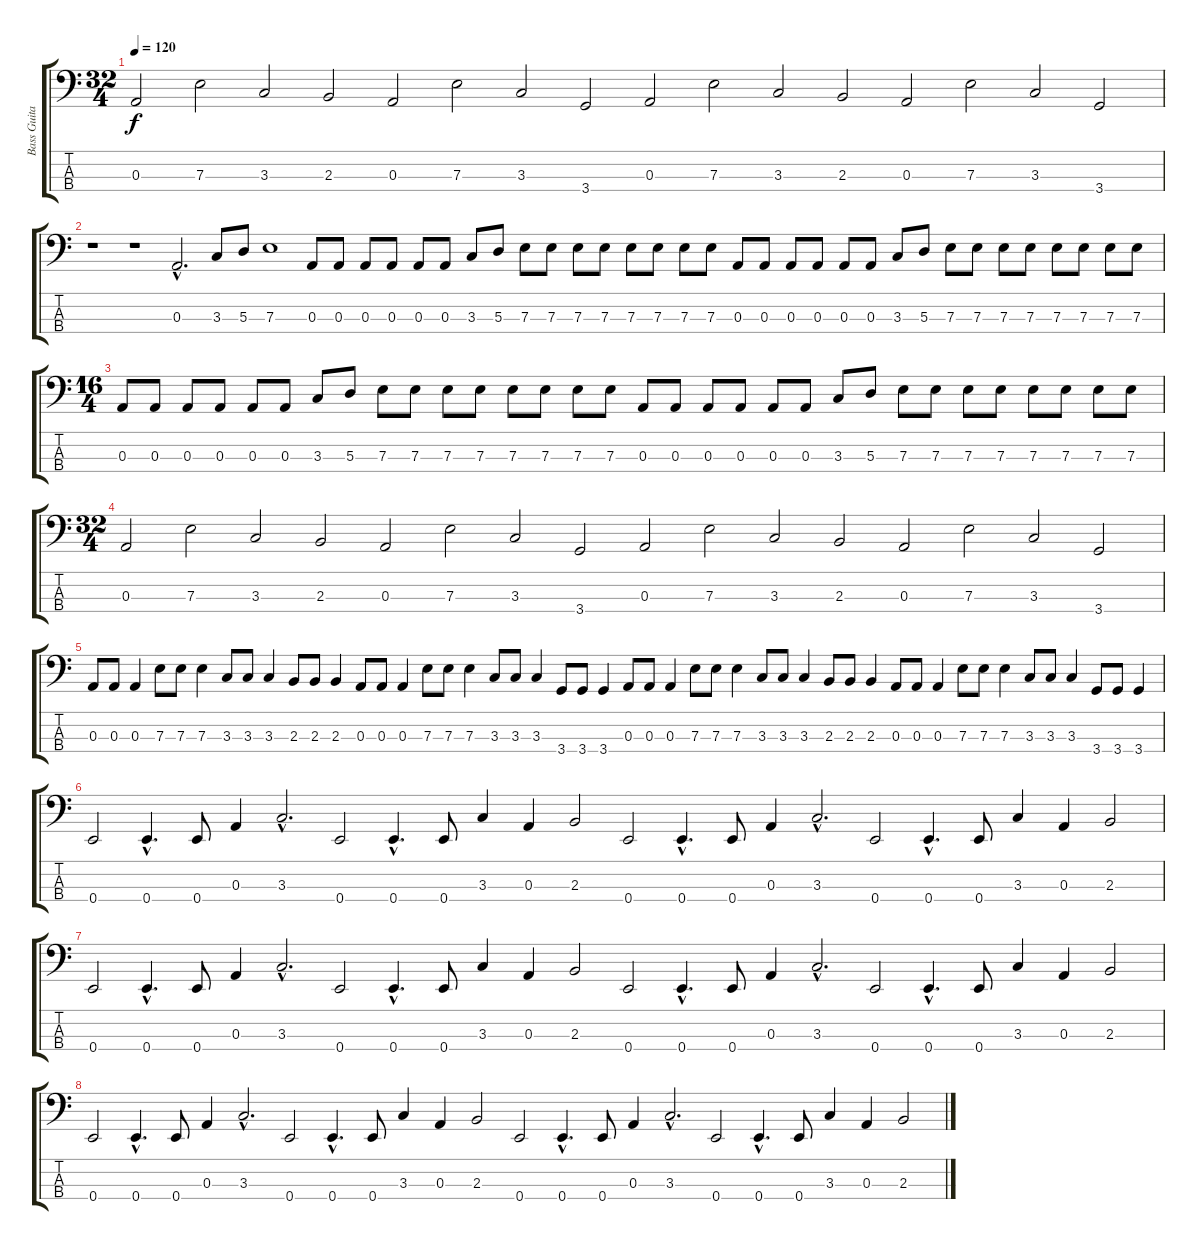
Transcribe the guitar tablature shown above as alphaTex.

\track ("Bass Guitar" "Bass Guita") {instrument electricbassfinger}
\staff {score tabs}
\tuning (G2 D2 A1 E1) {hide}
\ts (32 4)
\tempo 120
\clef f4
\ks c
0.3.2{dy f} 7.3.2 3.3.2 2.3.2 0.3.2 7.3.2 3.3.2 3.4.2 0.3.2 7.3.2 3.3.2 2.3.2 0.3.2 7.3.2 3.3.2 3.4.2 |
r.1 r.1 0.3{hac}.2{d} 3.3.8 5.3.8 7.3.1 0.3.8 0.3.8 0.3.8 0.3.8 0.3.8 0.3.8 3.3.8 5.3.8 7.3.8 7.3.8 7.3.8 7.3.8 7.3.8 7.3.8 7.3.8 7.3.8 0.3.8 0.3.8 0.3.8 0.3.8 0.3.8 0.3.8 3.3.8 5.3.8 7.3.8 7.3.8 7.3.8 7.3.8 7.3.8 7.3.8 7.3.8 7.3.8 |
\ts (16 4)
0.3.8 0.3.8 0.3.8 0.3.8 0.3.8 0.3.8 3.3.8 5.3.8 7.3.8 7.3.8 7.3.8 7.3.8 7.3.8 7.3.8 7.3.8 7.3.8 0.3.8 0.3.8 0.3.8 0.3.8 0.3.8 0.3.8 3.3.8 5.3.8 7.3.8 7.3.8 7.3.8 7.3.8 7.3.8 7.3.8 7.3.8 7.3.8 |
\ts (32 4)
0.3.2 7.3.2 3.3.2 2.3.2 0.3.2 7.3.2 3.3.2 3.4.2 0.3.2 7.3.2 3.3.2 2.3.2 0.3.2 7.3.2 3.3.2 3.4.2 |
0.3.8 0.3.8 0.3.4 7.3.8 7.3.8 7.3.4 3.3.8 3.3.8 3.3.4 2.3.8 2.3.8 2.3.4 0.3.8 0.3.8 0.3.4 7.3.8 7.3.8 7.3.4 3.3.8 3.3.8 3.3.4 3.4.8 3.4.8 3.4.4 0.3.8 0.3.8 0.3.4 7.3.8 7.3.8 7.3.4 3.3.8 3.3.8 3.3.4 2.3.8 2.3.8 2.3.4 0.3.8 0.3.8 0.3.4 7.3.8 7.3.8 7.3.4 3.3.8 3.3.8 3.3.4 3.4.8 3.4.8 3.4.4 |
0.4.2 0.4{hac}.4{d} 0.4.8 0.3.4 3.3{hac}.2{d} 0.4.2 0.4{hac}.4{d} 0.4.8 3.3.4 0.3.4 2.3.2 0.4.2 0.4{hac}.4{d} 0.4.8 0.3.4 3.3{hac}.2{d} 0.4.2 0.4{hac}.4{d} 0.4.8 3.3.4 0.3.4 2.3.2 |
0.4.2 0.4{hac}.4{d} 0.4.8 0.3.4 3.3{hac}.2{d} 0.4.2 0.4{hac}.4{d} 0.4.8 3.3.4 0.3.4 2.3.2 0.4.2 0.4{hac}.4{d} 0.4.8 0.3.4 3.3{hac}.2{d} 0.4.2 0.4{hac}.4{d} 0.4.8 3.3.4 0.3.4 2.3.2 |
0.4.2 0.4{hac}.4{d} 0.4.8 0.3.4 3.3{hac}.2{d} 0.4.2 0.4{hac}.4{d} 0.4.8 3.3.4 0.3.4 2.3.2 0.4.2 0.4{hac}.4{d} 0.4.8 0.3.4 3.3{hac}.2{d} 0.4.2 0.4{hac}.4{d} 0.4.8 3.3.4 0.3.4 2.3.2
